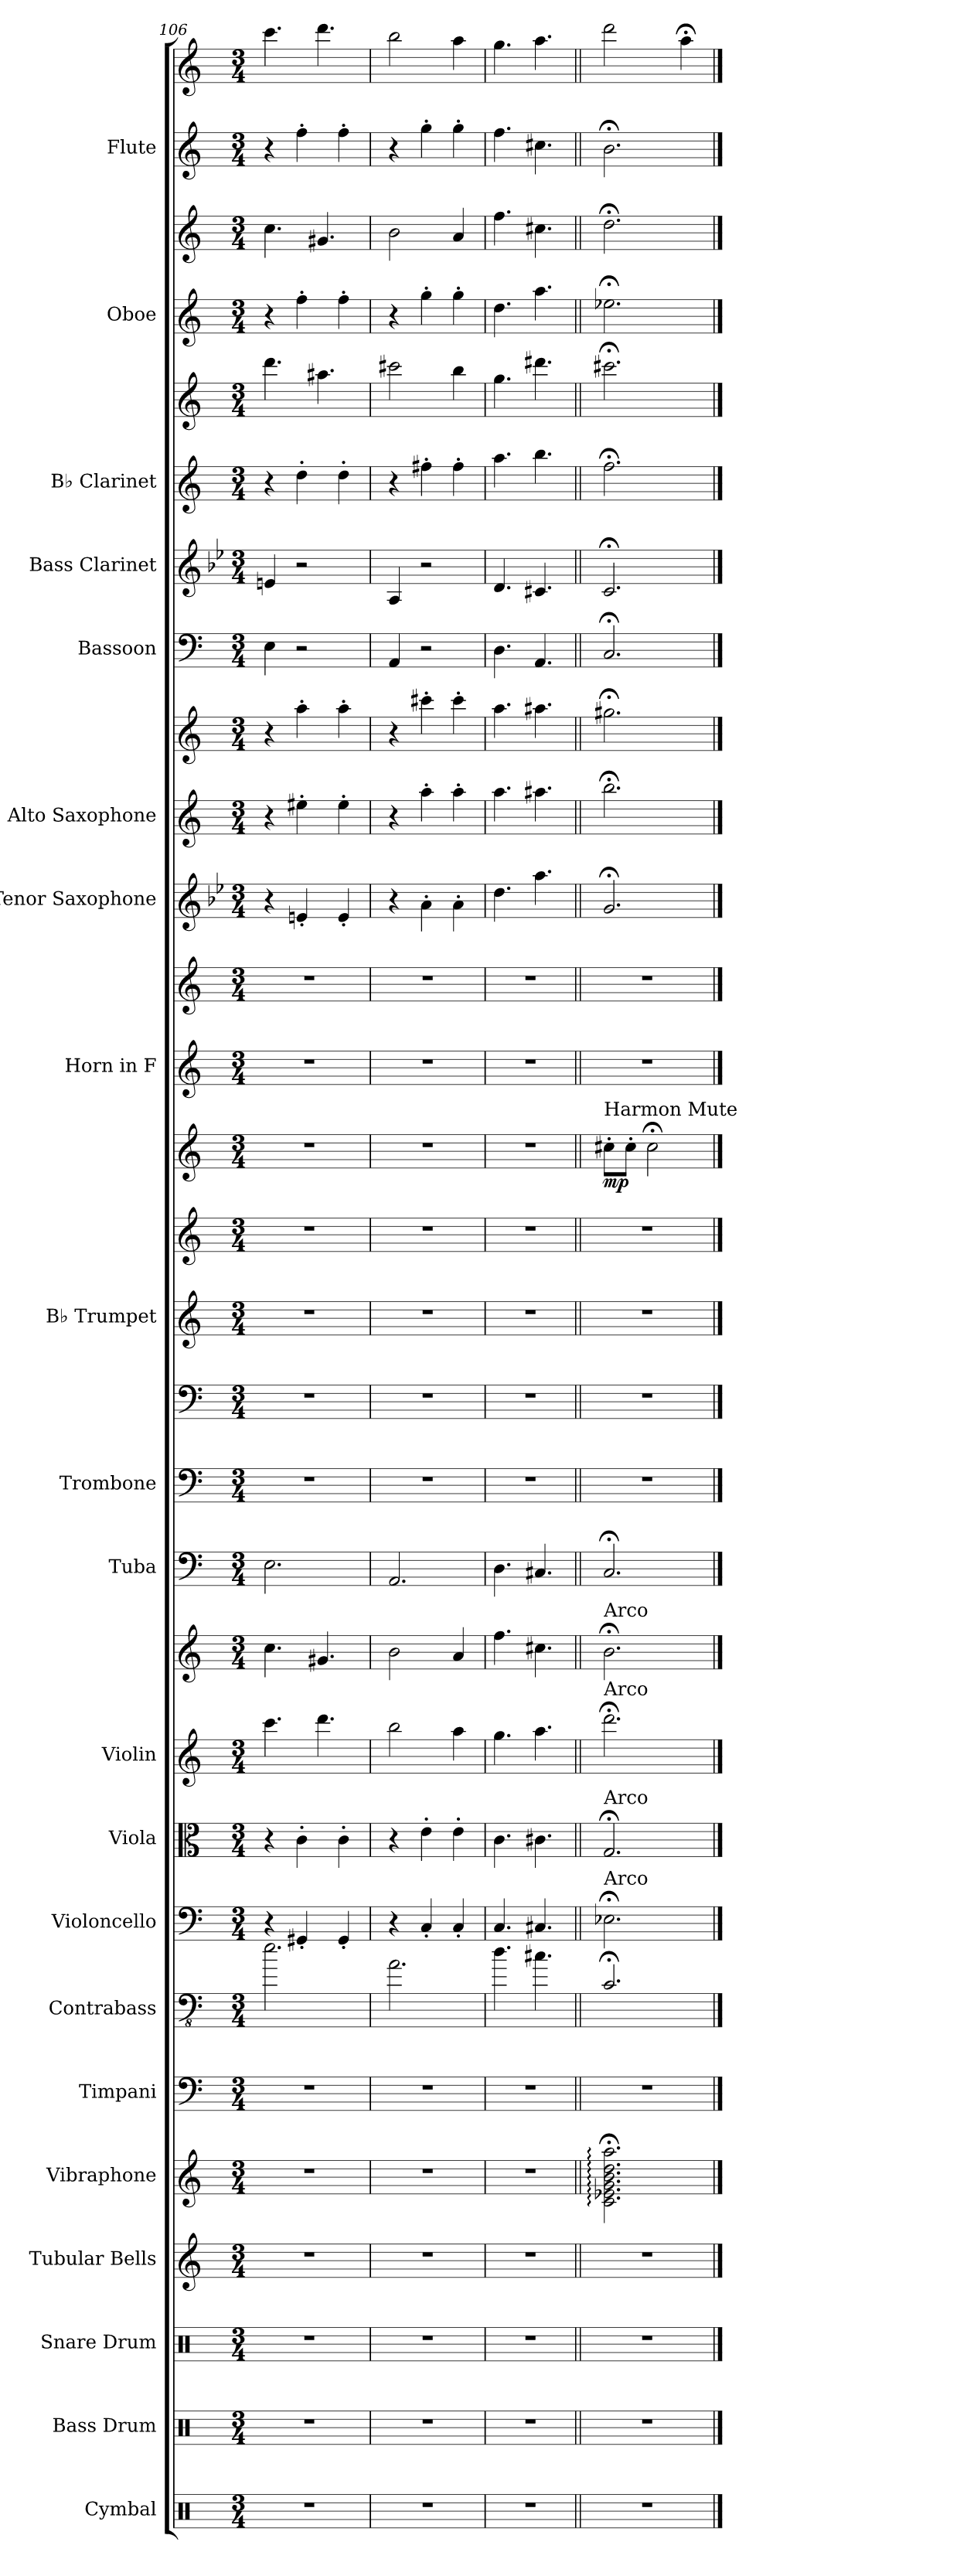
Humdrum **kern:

**kern	**kern	**kern	**kern	**kern	**kern	**kern	**kern	**kern	**kern	**kern	**kern	**kern	**kern	**kern	**kern	**kern	**dynam	**kern	**kern	**kern	**kern	**kern	**kern	**kern	**kern	**kern	**kern	**kern	**kern	**kern
*part21	*part20	*part19	*part18	*part17	*part16	*part15	*part14	*part13	*part12	*part12	*part11	*part10	*part10	*part9	*part9	*part9	*part9	*part8	*part8	*part7	*part6	*part6	*part5	*part4	*part3	*part3	*part2	*part2	*part1	*part1
*staff30	*staff29	*staff28	*staff27	*staff26	*staff25	*staff24	*staff23	*staff22	*staff21	*staff20	*staff19	*staff18	*staff17	*staff16	*staff15	*staff14	*staff14/15/16	*staff13	*staff12	*staff11	*staff10	*staff9	*staff8	*staff7	*staff6	*staff5	*staff4	*staff3	*staff2	*staff1
*I"Cymbal	*I"Bass Drum	*I"Snare Drum	*I"Tubular Bells	*I"Vibraphone	*I"Timpani	*I"Contrabass	*I"Violoncello	*I"Viola	*I"Violin	*	*I"Tuba	*I"Trombone	*	*I"B♭ Trumpet	*	*	*	*I"Horn in F	*	*I"Tenor Saxophone	*I"Alto Saxophone	*	*I"Bassoon	*I"Bass Clarinet	*I"B♭ Clarinet	*	*I"Oboe	*	*I"Flute	*
*I'Cym.	*I'B. Dr.	*I'Sn. Dr.	*I'Tu. Be.	*I'Vib.	*I'Timp.	*I'Cb.	*I'Vc.	*I'Vla.	*I'Vln.	*	*I'Tba.	*I'Tbn.	*	*I'B♭ Tpt.	*	*	*	*	*	*I'T. Sax.	*I'A. Sax.	*	*I'Bsn.	*I'B. Cl.	*I'B♭ Cl.	*	*I'Ob.	*	*I'Fl.	*
*clefX	*clefX	*clefX	*clefG2	*clefG2	*clefF4	*clefFv4	*clefF4	*clefC3	*clefG2	*clefG2	*clefF4	*clefF4	*clefF4	*clefG2	*clefG2	*clefG2	*	*clefG2	*clefG2	*clefG2	*clefG2	*clefG2	*clefF4	*clefG2	*clefG2	*clefG2	*clefG2	*clefG2	*clefG2	*clefG2
*	*	*	*	*	*	*ITrd7c12	*	*	*	*	*	*	*	*ITrd1c2	*ITrd1c2	*ITrd1c2	*	*ITrd4c7	*ITrd4c7	*ITrd8c14	*ITrd5c9	*ITrd5c9	*	*ITrd8c14	*ITrd1c2	*ITrd1c2	*	*	*	*
*k[]	*k[]	*k[]	*k[]	*k[]	*k[]	*k[]	*k[]	*k[]	*k[]	*k[]	*k[]	*k[]	*k[]	*k[b-e-]	*k[b-e-]	*k[b-e-]	*	*k[b-]	*k[b-]	*k[b-e-]	*k[b-e-a-]	*k[b-e-a-]	*k[]	*k[b-e-]	*k[b-e-]	*k[b-e-]	*k[]	*k[]	*k[]	*k[]
*M3/4	*M3/4	*M3/4	*M3/4	*M3/4	*M3/4	*M3/4	*M3/4	*M3/4	*M3/4	*M3/4	*M3/4	*M3/4	*M3/4	*M3/4	*M3/4	*M3/4	*	*M3/4	*M3/4	*M3/4	*M3/4	*M3/4	*M3/4	*M3/4	*M3/4	*M3/4	*M3/4	*M3/4	*M3/4	*M3/4
=106	=106	=106	=106	=106	=106	=106	=106	=106	=106	=106	=106	=106	=106	=106	=106	=106	=106	=106	=106	=106	=106	=106	=106	=106	=106	=106	=106	=106	=106	=106
2.r	2.r	2.r	2.r	2.r	2.r	2.E\	4r	4r	4.ccc\	4.cc\	2.E\	2.r	2.r	2.r	2.r	2.r	.	2.r	2.r	4r	4r	4r	4E\	4En/	4r	4.ccc\	4r	4.cc\	4r	4.ccc\
.	.	.	.	.	.	.	4GG#X'/	4c'\	.	.	.	.	.	.	.	.	.	.	.	4En'/	4g#X'\	4cc'\	2r	2r	4cc'\	.	4ff'\	.	4ff'\	.
.	.	.	.	.	.	.	.	.	4.ddd\	4.g#X/	.	.	.	.	.	.	.	.	.	.	.	.	.	.	.	4.gg#X\	.	4.g#X/	.	4.ddd\
.	.	.	.	.	.	.	4GG#'/	4c'\	.	.	.	.	.	.	.	.	.	.	.	4E'/	4g#'\	4cc'\	.	.	4cc'\	.	4ff'\	.	4ff'\	.
=107	=107	=107	=107	=107	=107	=107	=107	=107	=107	=107	=107	=107	=107	=107	=107	=107	=107	=107	=107	=107	=107	=107	=107	=107	=107	=107	=107	=107	=107	=107
2.r	2.r	2.r	2.r	2.r	2.r	2.AA\	4r	4r	2bb\	2b\	2.AA/	2.r	2.r	2.r	2.r	2.r	.	2.r	2.r	4r	4r	4r	4AA/	4AA/	4r	2bbn\	4r	2b\	4r	2bb\
.	.	.	.	.	.	.	4C'/	4e'\	.	.	.	.	.	.	.	.	.	.	.	4A'\	4cc'\	4een'\	2r	2r	4een'\	.	4gg'\	.	4gg'\	.
.	.	.	.	.	.	.	4C'/	4e'\	4aa\	4a/	.	.	.	.	.	.	.	.	.	4A'\	4cc'\	4ee'\	.	.	4ee'\	4aa\	4gg'\	4a/	4gg'\	4aa\
=108	=108	=108	=108	=108	=108	=108	=108	=108	=108	=108	=108	=108	=108	=108	=108	=108	=108	=108	=108	=108	=108	=108	=108	=108	=108	=108	=108	=108	=108	=108
2.r	2.r	2.r	2.r	2.r	2.r	4.D\	4.C/	4.c\	4.gg\	4.ff\	4.D\	2.r	2.r	2.r	2.r	2.r	.	2.r	2.r	4.d\	4.cc\	4.cc\	4.D\	4.D/	4.gg\	4.ff\	4.dd\	4.ff\	4.ff\	4.gg\
.	.	.	.	.	.	4.C#X\	4.C#X/	4.c#X\	4.aa\	4.cc#X\	4.C#X/	.	.	.	.	.	.	.	.	4.a\	4.cc#X\	4.cc#X\	4.AA/	4.C#X/	4.aa\	4.ccc#X\	4.aa\	4.cc#X\	4.cc#X\	4.aa\
=109||	=109||	=109||	=109||	=109||	=109||	=109||	=109||	=109||	=109||	=109||	=109||	=109||	=109||	=109||	=109||	=109||	=109||	=109||	=109||	=109||	=109||	=109||	=109||	=109||	=109||	=109||	=109||	=109||	=109||	=109||
!	!	!	!	!	!	!	!	!	!	!	!	!	!	!	!	!LO:TX:a:t=Harmon Mute	!	!	!	!	!	!	!	!	!	!	!	!	!	!
!	!	!	!	!	!	!	!	!	!	!LO:TX:a:t=Arco	!	!	!	!	!	!	!	!	!	!	!	!	!	!	!	!	!	!	!	!
!	!	!	!	!	!	!	!	!	!LO:TX:a:t=Arco	!	!	!	!	!	!	!	!	!	!	!	!	!	!	!	!	!	!	!	!	!
!	!	!	!	!	!	!	!	!LO:TX:a:t=Arco	!	!	!	!	!	!	!	!	!	!	!	!	!	!	!	!	!	!	!	!	!	!
!	!	!	!	!	!	!	!LO:TX:a:t=Arco	!	!	!	!	!	!	!	!	!	!	!	!	!	!	!	!	!	!	!	!	!	!	!
!	!	!	!	!	!	!	!	!	!	!	!	!	!	!	!	!	!LO:DY:b	!	!	!	!	!	!	!	!	!	!	!	!	!
2.r	2.r	2.r	2.r	2.c\;<: 2.e-X\;<: 2.g\;<: 2.b\;<: 2.dd\;<: 2.aa\;<:	2.r	2.CC;</	2.E-X;<\	2.G;</	2.ddd;<\	2.b;<\	2.C;</	2.r	2.r	2.r	2.r	8bn'\L	mp	2.r	2.r	2.G;</	2.dd;<\	2.bn;<\	2.C;</	2.C;</	2.ee-;<\	2.bbn;<\	2.ee-X;<\	2.dd;<\	2.b;<\	2ddd\
.	.	.	.	.	.	.	.	.	.	.	.	.	.	.	.	8b'\J	.	.	.	.	.	.	.	.	.	.	.	.	.	.
.	.	.	.	.	.	.	.	.	.	.	.	.	.	.	.	2b;<\	.	.	.	.	.	.	.	.	.	.	.	.	.	.
.	.	.	.	.	.	.	.	.	.	.	.	.	.	.	.	.	.	.	.	.	.	.	.	.	.	.	.	.	.	4aa;<\
==	==	==	==	==	==	==	==	==	==	==	==	==	==	==	==	==	==	==	==	==	==	==	==	==	==	==	==	==	==	==
*-	*-	*-	*-	*-	*-	*-	*-	*-	*-	*-	*-	*-	*-	*-	*-	*-	*-	*-	*-	*-	*-	*-	*-	*-	*-	*-	*-	*-	*-	*-
